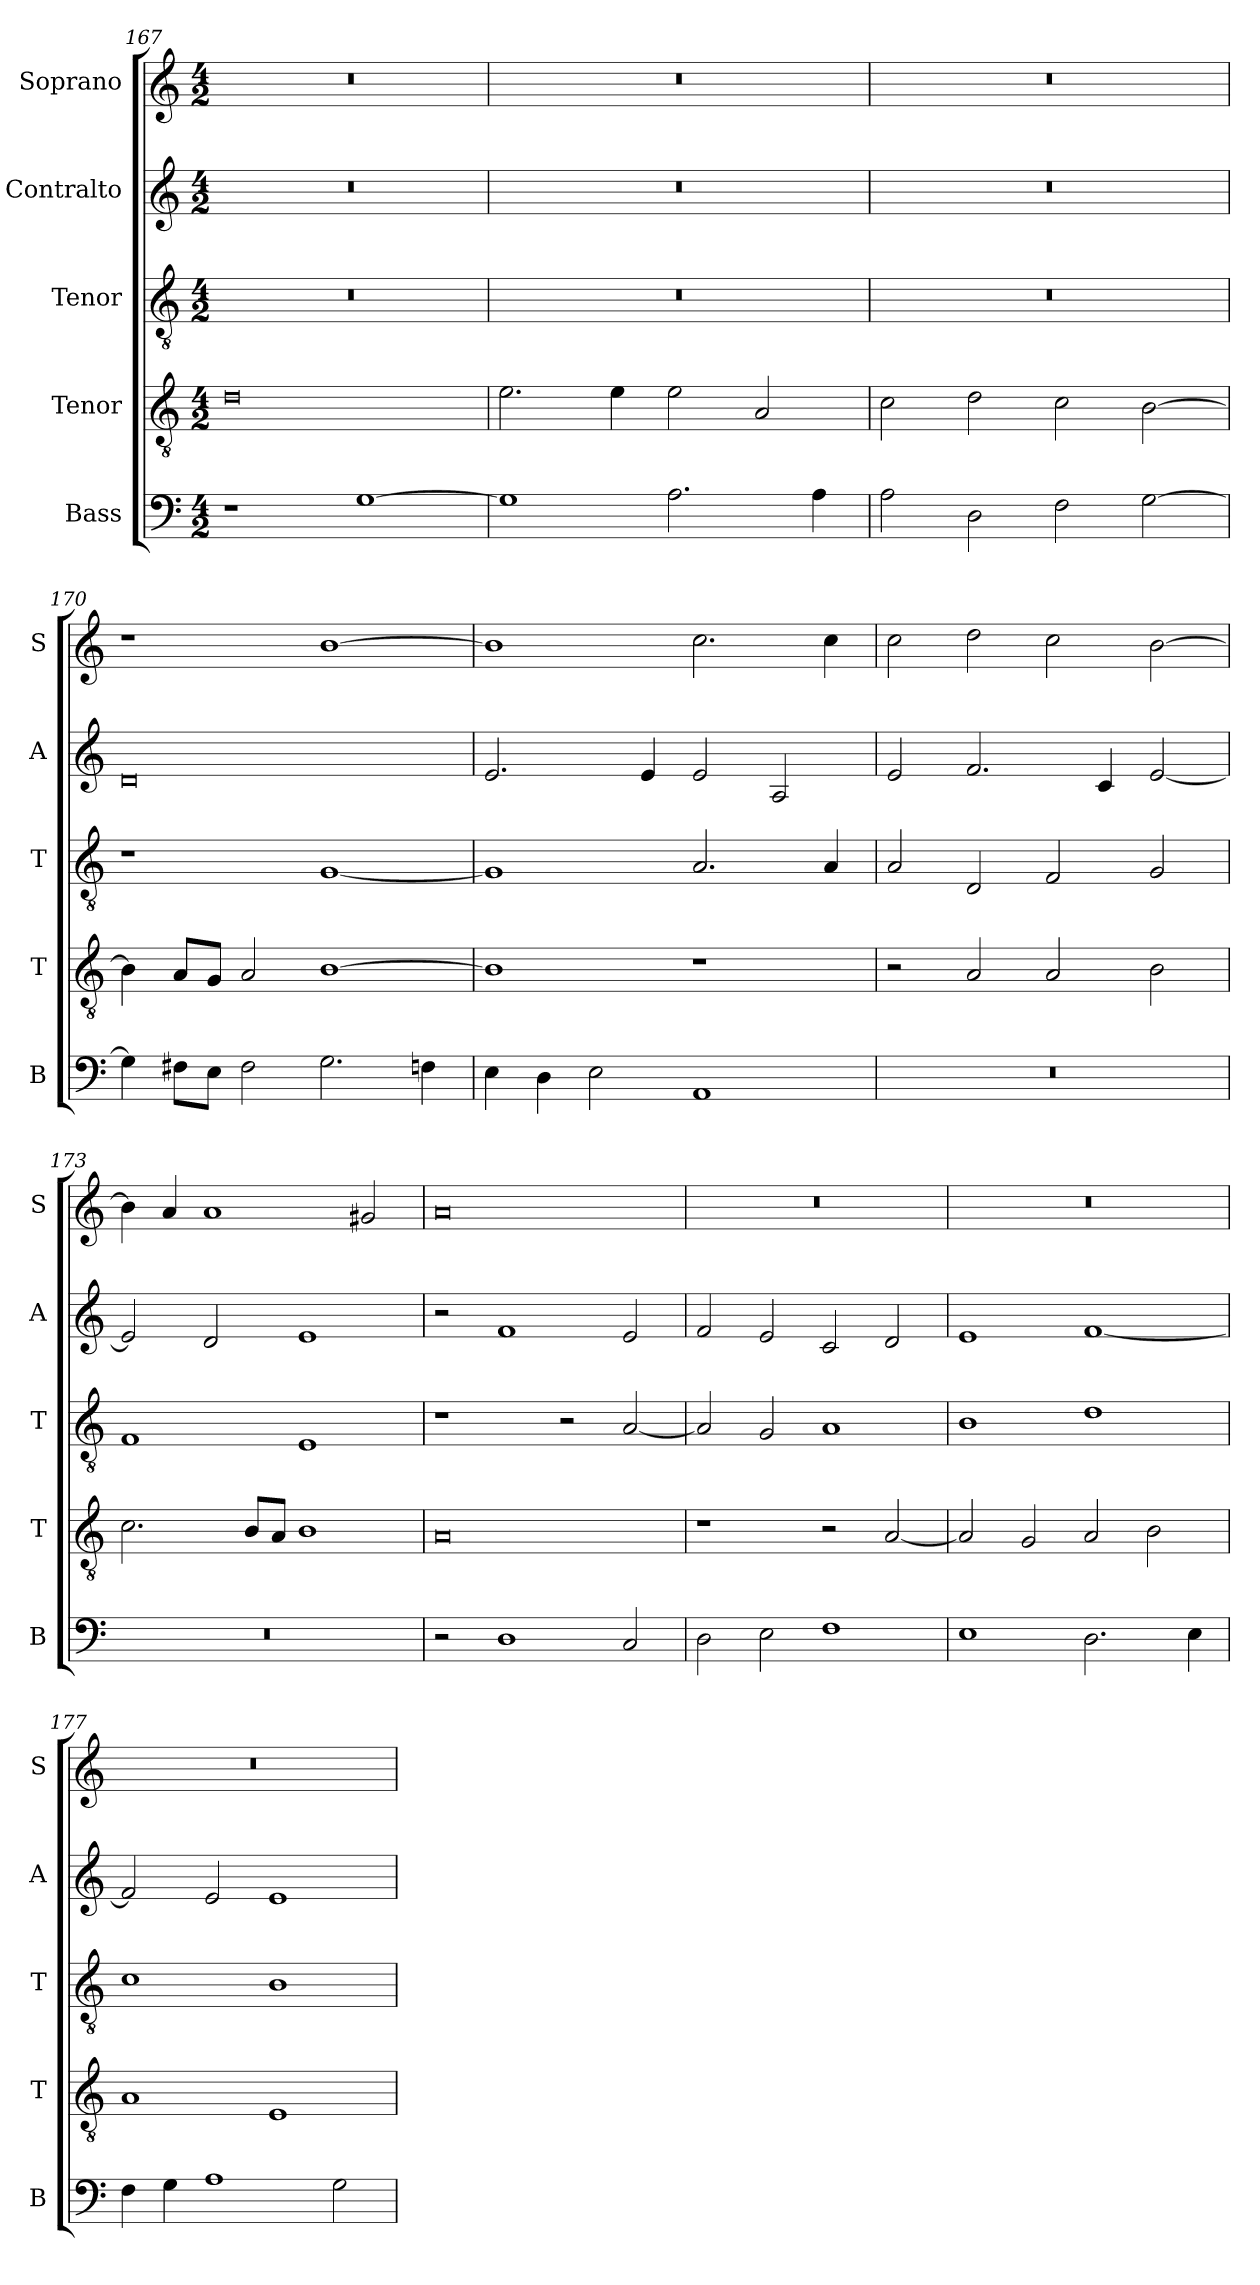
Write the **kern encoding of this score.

**kern	**kern	**kern	**kern	**kern
*part5	*part4	*part3	*part2	*part1
*staff5	*staff4	*staff3	*staff2	*staff1
*I"Bass	*I"Tenor	*I"Tenor	*I"Contralto	*I"Soprano
*I'B	*I'T	*I'T	*I'A	*I'S
*clefF4	*clefGv2	*clefGv2	*clefG2	*clefG2
*k[]	*k[]	*k[]	*k[]	*k[]
*D:dor	*D:dor	*D:dor	*D:dor	*D:dor
*M4/2	*M4/2	*M4/2	*M4/2	*M4/2
=167	=167	=167	=167	=167
1r	0d	0r	0r	0r
[1G	.	.	.	.
=168	=168	=168	=168	=168
1G]	2.e	0r	0r	0r
.	4e	.	.	.
2.A	2e	.	.	.
.	2A	.	.	.
4A	.	.	.	.
=169	=169	=169	=169	=169
2A	2c	0r	0r	0r
2D	2d	.	.	.
2F	2c	.	.	.
[2G	[2B	.	.	.
=170	=170	=170	=170	=170
4G]	4B]	1r	0d	1r
8F#X\L	8A/L	.	.	.
8E\J	8G/J	.	.	.
2F#	2A	.	.	.
2.G	[1B	[1G	.	[1b
4Fn	.	.	.	.
=171	=171	=171	=171	=171
4E	1B]	1G]	2.e	1b]
4D	.	.	.	.
2E	.	.	.	.
.	.	.	4e	.
1AA	1r	2.A	2e	2.cc
.	.	.	2A	.
.	.	4A	.	4cc
=172	=172	=172	=172	=172
0r	2r	2A	2e	2cc
.	2A	2D	2.f	2dd
.	2A	2F	.	2cc
.	.	.	4c	.
.	2B	2G	[2e	[2b
=173	=173	=173	=173	=173
0r	2.c	1F	2e]	4b]
.	.	.	.	4a
.	.	.	2d	1a
.	8B/L	.	.	.
.	8A/J	.	.	.
.	1B	1E	1e	.
.	.	.	.	2g#X
=174	=174	=174	=174	=174
2r	0A	1r	2r	0a
1D	.	.	1f	.
.	.	2r	.	.
2C	.	[2A	2e	.
=175	=175	=175	=175	=175
2D	1r	2A]	2f	0r
2E	.	2G	2e	.
1F	2r	1A	2c	.
.	[2A	.	2d	.
=176	=176	=176	=176	=176
1E	2A]	1B	1e	0r
.	2G	.	.	.
2.D	2A	1d	[1f	.
.	2B	.	.	.
4E	.	.	.	.
=177	=177	=177	=177	=177
4F	1A	1c	2f]	0r
4G	.	.	.	.
1A	.	.	2e	.
.	1E	1B	1e	.
2G	.	.	.	.
=	=	=	=	=
*-	*-	*-	*-	*-
